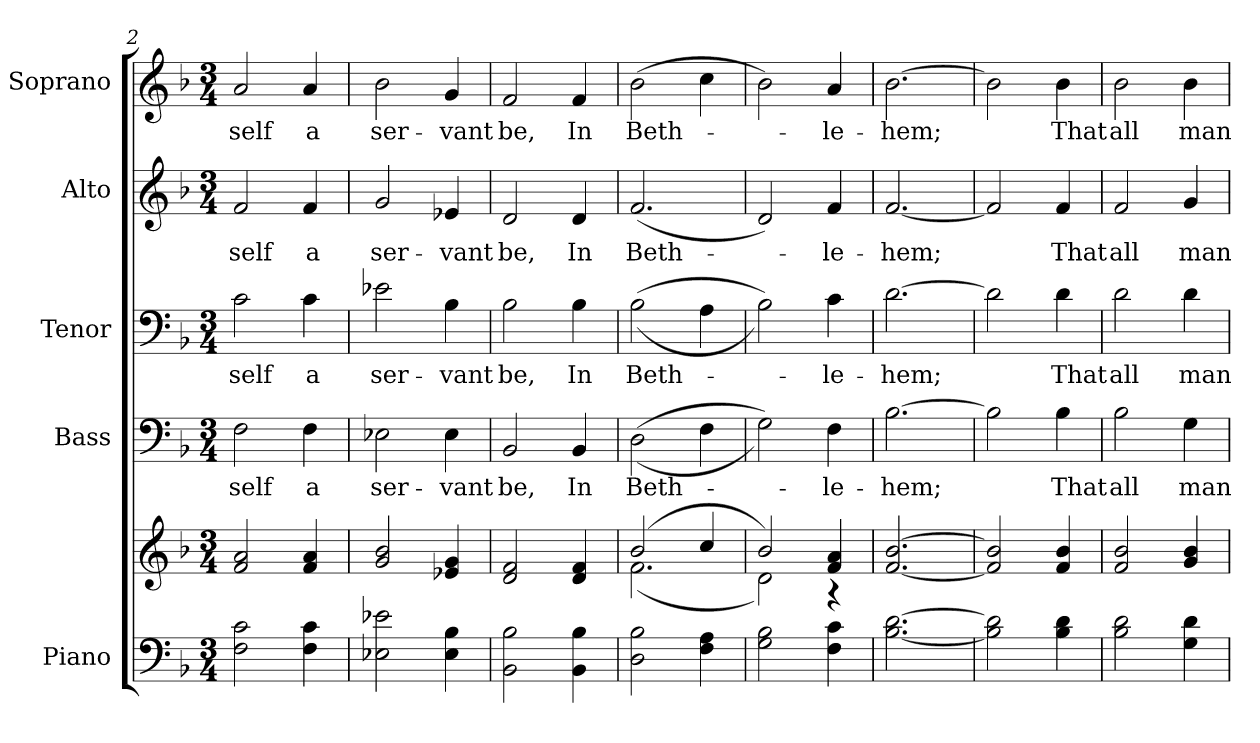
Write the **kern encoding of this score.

**kern	**kern	**kern	**text	**kern	**text	**kern	**text	**kern	**text
*part5	*part5	*part4	*part4	*part3	*part3	*part2	*part2	*part1	*part1
*staff6	*staff5	*staff4	*staff4	*staff3	*staff3	*staff2	*staff2	*staff1	*staff1
*I"Piano	*	*I"Bass	*	*I"Tenor	*	*I"Alto	*	*I"Soprano	*
*I'Pno.	*	*I'B.	*	*I'T.	*	*I'A.	*	*I'S.	*
!!LO:PB:g=z
*clefF4	*clefG2	*clefF4	*	*clefF4	*	*clefG2	*	*clefG2	*
*k[b-]	*k[b-]	*k[b-]	*	*k[b-]	*	*k[b-]	*	*k[b-]	*
*F:	*F:	*F:	*	*F:	*	*F:	*	*F:	*
*M3/4	*M3/4	*M3/4	*	*M3/4	*	*M3/4	*	*M3/4	*
=2	=2	=2	=2	=2	=2	=2	=2	=2	=2
!	!	!	!LO:LY:b:color=#000000	!	!	!	!	!	!
!	!	!	!	!	!LO:LY:b:color=#000000	!	!	!	!
!	!	!	!	!	!	!	!LO:LY:b:color=#000000	!	!
!	!	!	!	!	!	!	!	!	!LO:LY:b:color=#000000
2Fi\ 2ci	2fi/ 2ai	2Fi\	-self	2ci\	-self	2fi/	-self	2ai/	-self
!	!	!	!LO:LY:b:color=#000000	!	!	!	!	!	!
!	!	!	!	!	!LO:LY:b:color=#000000	!	!	!	!
!	!	!	!	!	!	!	!LO:LY:b:color=#000000	!	!
!	!	!	!	!	!	!	!	!	!LO:LY:b:color=#000000
4Fi\ 4ci	4fi/ 4ai	4Fi\	a	4ci\	a	4fi/	a	4ai/	a
=3	=3	=3	=3	=3	=3	=3	=3	=3	=3
!	!	!	!LO:LY:b:color=#000000	!	!	!	!	!	!
!	!	!	!	!	!LO:LY:b:color=#000000	!	!	!	!
!	!	!	!	!	!	!	!LO:LY:b:color=#000000	!	!
!	!	!	!	!	!	!	!	!	!LO:LY:b:color=#000000
2E-Xi\ 2e-Xi	2gi/ 2b-i	2E-Xi\	ser-	2e-Xi\	ser-	2gi/	ser-	2b-i\	ser-
!	!	!	!LO:LY:b:color=#000000	!	!	!	!	!	!
!	!	!	!	!	!LO:LY:b:color=#000000	!	!	!	!
!	!	!	!	!	!	!	!LO:LY:b:color=#000000	!	!
!	!	!	!	!	!	!	!	!	!LO:LY:b:color=#000000
4E-i\ 4B-i	4e-Xi/ 4gi	4E-i\	-vant	4B-i\	-vant	4e-Xi/	-vant	4gi/	-vant
=4	=4	=4	=4	=4	=4	=4	=4	=4	=4
!	!	!	!LO:LY:b:color=#000000	!	!	!	!	!	!
!	!	!	!	!	!LO:LY:b:color=#000000	!	!	!	!
!	!	!	!	!	!	!	!LO:LY:b:color=#000000	!	!
!	!	!	!	!	!	!	!	!	!LO:LY:b:color=#000000
2BB-i\ 2B-i	2di/ 2fi	2BB-i/	be,	2B-i\	be,	2di/	be,	2fi/	be,
!	!	!	!LO:LY:b:color=#000000	!	!	!	!	!	!
!	!	!	!	!	!LO:LY:b:color=#000000	!	!	!	!
!	!	!	!	!	!	!	!LO:LY:b:color=#000000	!	!
!	!	!	!	!	!	!	!	!	!LO:LY:b:color=#000000
4BB-i\ 4B-i	4di/ 4fi	4BB-i/	In	4B-i\	In	4di/	In	4fi/	In
=5	=5	=5	=5	=5	=5	=5	=5	=5	=5
*	*^	*	*	*	*	*	*	*	*
!	!	!	!	!LO:LY:b:color=#000000	!	!	!	!	!	!
!	!	!	!	!	!	!LO:LY:b:color=#000000	!	!	!	!
!	!	!	!	!	!	!	!	!LO:LY:b:color=#000000	!	!
!	!	!	!	!	!	!	!	!	!	!LO:LY:b:color=#000000
2Di\ 2B-i	(2b-i/	(2.fi\	((2Di\	Beth-	((2B-i\	Beth-	(2.fi/	Beth-	(2b-i\	Beth-
4Fi\ 4Ai	4cci/	.	4Fi\	.	4Ai\	.	.	.	4cci\	.
!!LO:PB:g=z
=6	=6	=6	=6	=6	=6	=6	=6	=6	=6	=6
2Gi\ 2B-i	2b-i/)	2di\)	2Gi\))	.	2B-i\))	.	2di/)	.	2b-i\)	.
!	!	!	!	!LO:LY:b:color=#000000	!	!	!	!	!	!
!	!	!	!	!	!	!LO:LY:b:color=#000000	!	!	!	!
!	!	!	!	!	!	!	!	!LO:LY:b:color=#000000	!	!
!	!	!	!	!	!	!	!	!	!	!LO:LY:b:color=#000000
4Fi\ 4ci	4fi/ 4ai	4r	4Fi\	-le-	4ci\	-le-	4fi/	-le-	4ai/	-le-
*	*v	*v	*	*	*	*	*	*	*	*
=7	=7	=7	=7	=7	=7	=7	=7	=7	=7
*	*^	*	*	*	*	*	*	*	*
!	!	!	!	!LO:LY:b:color=#000000	!	!	!	!	!	!
*	*v	*v	*	*	*	*	*	*	*	*
*	*^	*	*	*	*	*	*	*	*
!	!	!	!	!	!	!LO:LY:b:color=#000000	!	!	!	!
*	*v	*v	*	*	*	*	*	*	*	*
*	*^	*	*	*	*	*	*	*	*
!	!	!	!	!	!	!	!	!LO:LY:b:color=#000000	!	!
*	*v	*v	*	*	*	*	*	*	*	*
*	*^	*	*	*	*	*	*	*	*
!	!	!	!	!	!	!	!	!	!	!LO:LY:b:color=#000000
*	*v	*v	*	*	*	*	*	*	*	*
[<2.B-i\ [>2.di	[<2.fi/ [>2.b-i	[>2.B-i\	-hem;	[>2.di\	-hem;	[<2.fi/	-hem;	[>2.b-i\	-hem;
=8	=8	=8	=8	=8	=8	=8	=8	=8	=8
2B-i\] 2di]	2fi/] 2b-i]	2B-i\]	.	2di\]	.	2fi/]	.	2b-i\]	.
!	!	!	!LO:LY:b:color=#000000	!	!	!	!	!	!
!	!	!	!	!	!LO:LY:b:color=#000000	!	!	!	!
!	!	!	!	!	!	!	!LO:LY:b:color=#000000	!	!
!	!	!	!	!	!	!	!	!	!LO:LY:b:color=#000000
4B-i\ 4di	4fi/ 4b-i	4B-i\	That	4di\	That	4fi/	That	4b-i\	That
=9	=9	=9	=9	=9	=9	=9	=9	=9	=9
!	!	!	!LO:LY:b:color=#000000	!	!	!	!	!	!
!	!	!	!	!	!LO:LY:b:color=#000000	!	!	!	!
!	!	!	!	!	!	!	!LO:LY:b:color=#000000	!	!
!	!	!	!	!	!	!	!	!	!LO:LY:b:color=#000000
2B-i\ 2di	2fi/ 2b-i	2B-i\	all	2di\	all	2fi/	all	2b-i\	all
!	!	!	!LO:LY:b:color=#000000	!	!	!	!	!	!
!	!	!	!	!	!LO:LY:b:color=#000000	!	!	!	!
!	!	!	!	!	!	!	!LO:LY:b:color=#000000	!	!
!	!	!	!	!	!	!	!	!	!LO:LY:b:color=#000000
4Gi\ 4di	4gi/ 4b-i	4Gi\	man-	4di\	man-	4gi/	man-	4b-i\	man-
=	=	=	=	=	=	=	=	=	=
*-	*-	*-	*-	*-	*-	*-	*-	*-	*-
